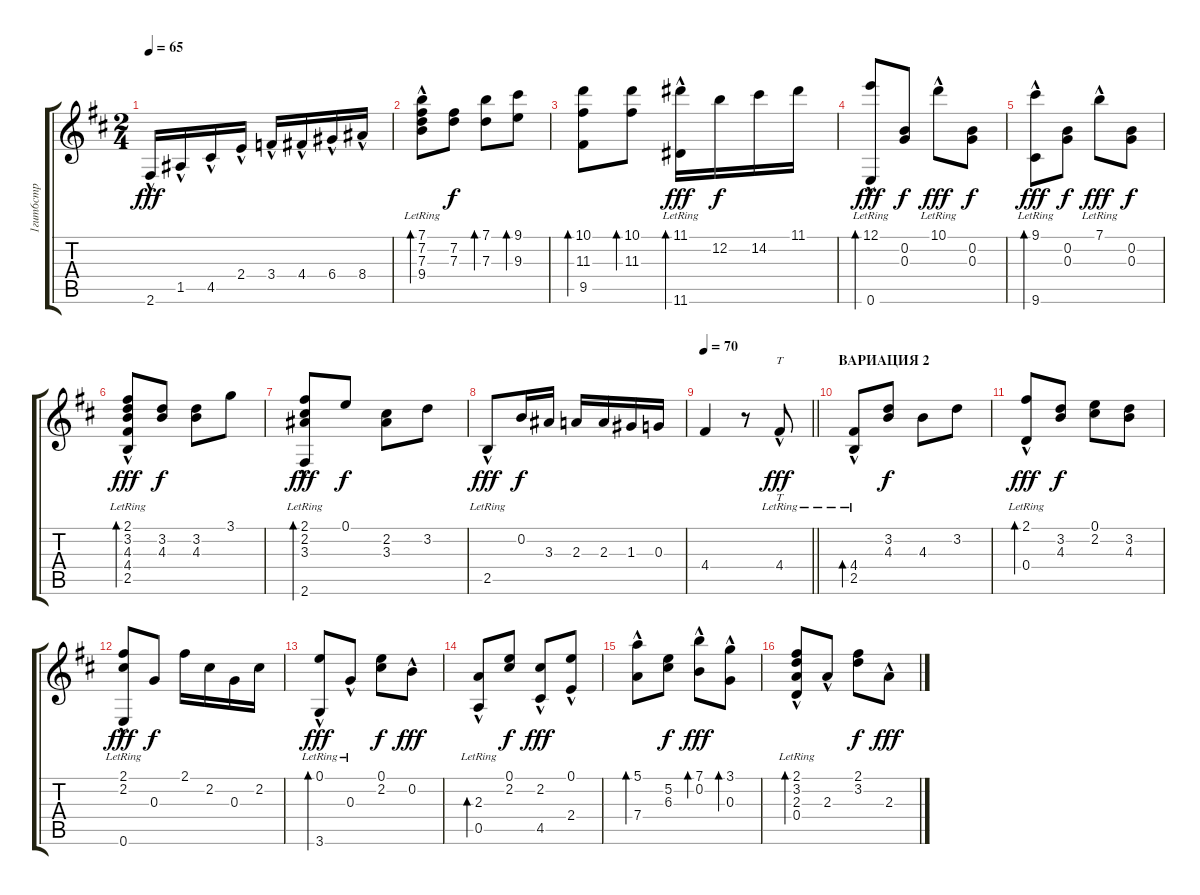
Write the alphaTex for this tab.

\track ("1гит6стр" "1гит6стр") {instrument acousticguitarnylon}
\staff {score tabs}
\tuning (E4 B3 G3 D3 A2 E2) {hide}
\ts (2 4)
\tempo 65
\clef g2
\ks bminor
2.6{hac}.16{dy fff} 1.5{hac}.16 4.5{hac}.16 2.4{hac}.16 3.4{hac}.16 4.4{hac}.16 6.4{hac}.16 8.4{hac}.16 |
(7.1{hac lr} 7.2 7.3 9.4{hac lr}).8{bd 240} (7.2 7.3).8{dy f} (7.1 7.3).8{bd 240} (9.1 9.3).8{bd 240} |
(10.1 11.3 9.5).8{bd 240} (10.1 11.3).8{bd 240} (11.1 11.6{hac lr}).16{bd 480 dy fff} 12.2.16{dy f} 14.2.16 11.1.16 |
(12.1{hac lr} 0.6{hac lr}).8{bd 480 dy fff} (0.2 0.3).8{dy f} 10.1{hac lr}.8{dy fff} (0.2 0.3).8{dy f} |
(9.1{hac lr} 9.6{hac lr}).8{bd 480 dy fff} (0.2 0.3).8{dy f} 7.1{hac lr}.8{dy fff} (0.2 0.3).8{dy f} |
(2.1{lr} 3.2 4.3 4.4 2.5{hac lr}).8{bd 240 dy fff} (3.2 4.3).8{dy f} (3.2 4.3).8 3.1.8 |
(2.1 2.2 3.3 2.6{hac lr}).8{bd 480 dy fff} 0.1.8{dy f} (2.2 3.3).8 3.2.8 |
2.5{hac lr}.8{dy fff} 0.2.16{dy f} 3.3.16 2.3.16 2.3.16 1.3.16 0.3.16 |
\tempo 70
\barLineRight lightlight
4.4.4 r.8 4.4{hac lr}.8{tt dy fff} |
\section ("" "ВАРИАЦИЯ 2")
(4.4{hac lr} 2.5).8{bd 240} (3.2 4.3).8{dy f} 4.3.8 3.2.8 |
(2.1{hac lr} 0.4{hac lr}).8{bd 240 dy fff} (3.2 4.3).8{dy f} (0.1 2.2).8 (3.2 4.3).8 |
(2.1 2.2 0.6{hac lr}).8{dy fff} 0.3.8{dy f} 2.1.16 2.2.16 0.3.16 2.2.16 |
(0.1{hac lr} 3.6{hac lr}).8{bd 240 dy fff} 0.3{hac lr}.8 (0.1 2.2).8{dy f} 0.2{hac}.8{dy fff} |
(2.3{hac lr} 0.5{hac lr}).8{bd 240} (0.1 2.2).8{dy f} (2.2{hac} 4.5{hac}).8{dy fff} (0.1{hac} 2.4{hac}).8 |
(5.1{hac} 7.4{hac}).8{bd 240} (5.2 6.3).8{dy f} (7.1{hac} 0.2).8{bd 240 dy fff} (3.1{hac} 0.3{hac}).8{bd 240} |
(2.1{hac lr} 3.2 2.3 0.4{hac lr}).8{bd 240} 2.3{hac}.8 (2.1 3.2).8{dy f} 2.3{hac}.8{dy fff}
